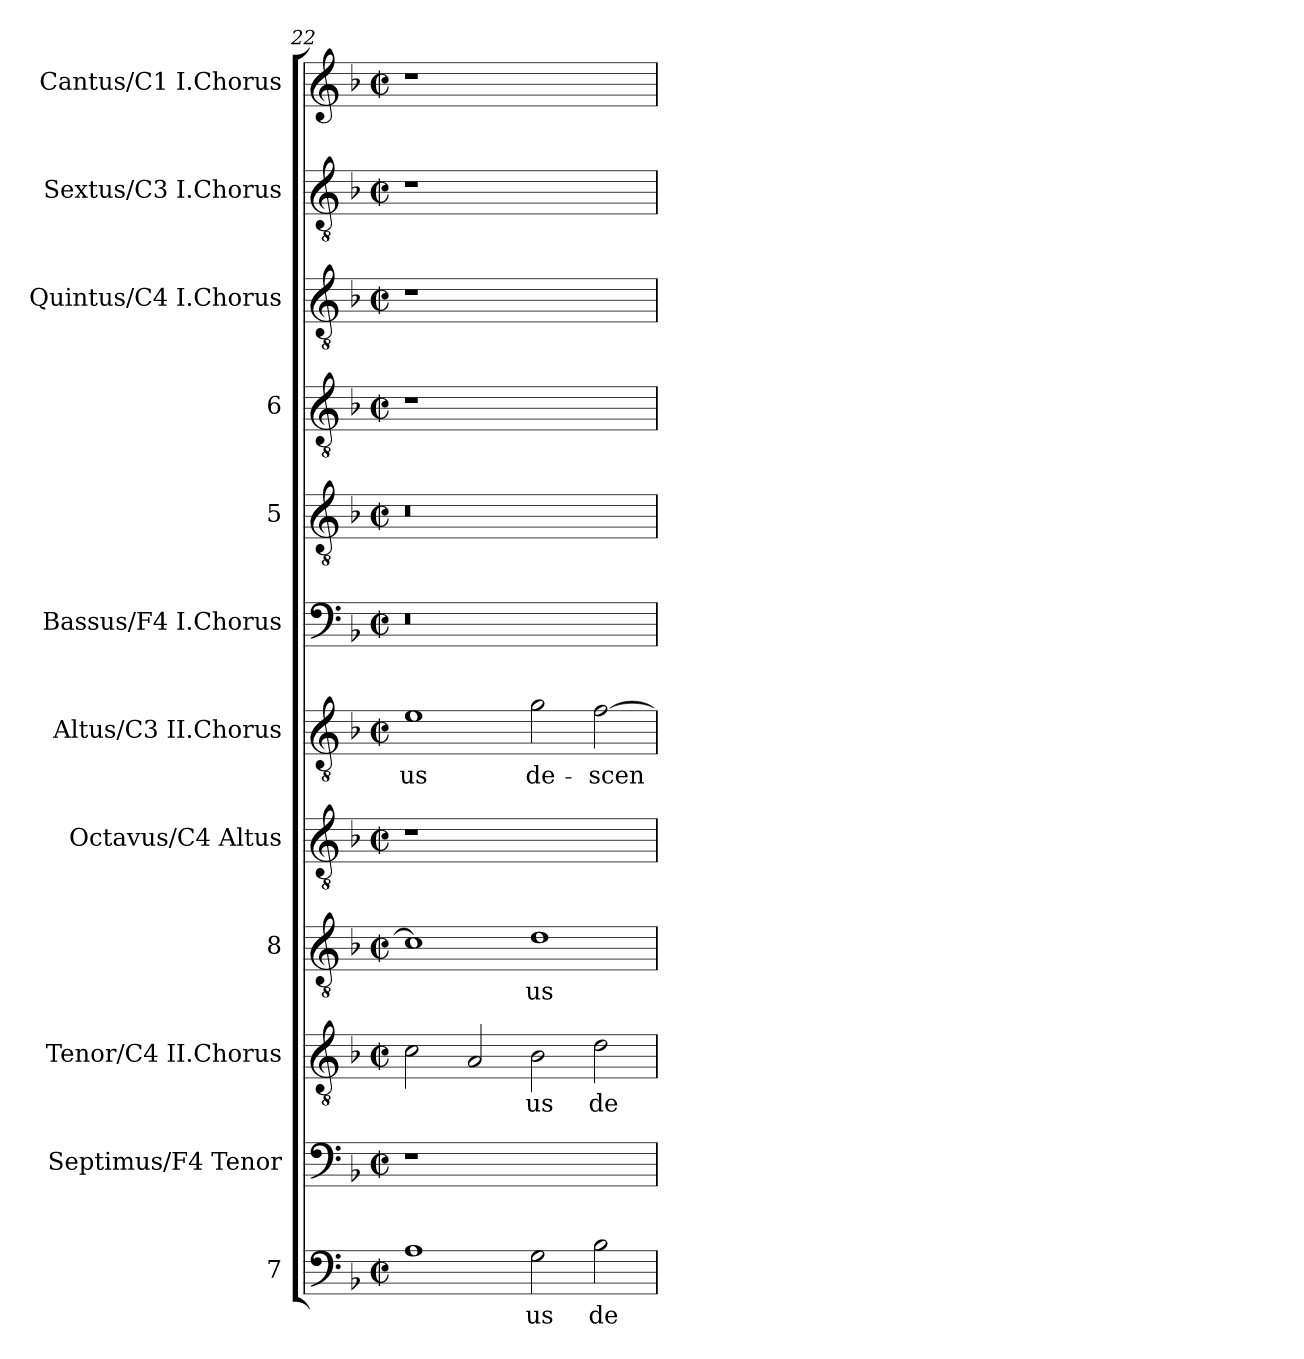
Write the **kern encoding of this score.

**kern	**text	**kern	**kern	**text	**kern	**text	**kern	**kern	**text	**kern	**kern	**kern	**kern	**kern	**kern
*part12	*part12	*part11	*part10	*part10	*part9	*part9	*part8	*part7	*part7	*part6	*part5	*part4	*part3	*part2	*part1
*staff12	*staff12	*staff11	*staff10	*staff10	*staff9	*staff9	*staff8	*staff7	*staff7	*staff6	*staff5	*staff4	*staff3	*staff2	*staff1
*I"7	*	*I"Septimus/F4  Tenor	*I"Tenor/C4  II.Chorus	*	*I"8	*	*I"Octavus/C4  Altus	*I"Altus/C3  II.Chorus	*	*I"Bassus/F4  I.Chorus	*I"5	*I"6	*I"Quintus/C4  I.Chorus	*I"Sextus/C3  I.Chorus	*I"Cantus/C1  I.Chorus
*	*	*	*I'T	*	*	*	*	*I'A	*	*I'B	*	*	*	*	*I'C
*clefF4	*	*clefF4	*clefGv2	*	*clefGv2	*	*clefGv2	*clefGv2	*	*clefF4	*clefGv2	*clefGv2	*clefGv2	*clefGv2	*clefG2
*k[b-]	*	*k[b-]	*k[b-]	*	*k[b-]	*	*k[b-]	*k[b-]	*	*k[b-]	*k[b-]	*k[b-]	*k[b-]	*k[b-]	*k[b-]
*F:	*	*F:	*F:	*	*F:	*	*F:	*F:	*	*F:	*F:	*F:	*F:	*F:	*F:
*M2/2	*	*M2/2	*M2/2	*	*M2/2	*	*M2/2	*M2/2	*	*M2/2	*M2/2	*M2/2	*M2/2	*M2/2	*M2/2
*met(c|)	*	*met(c|)	*met(c|)	*	*met(c|)	*	*met(c|)	*met(c|)	*	*met(c|)	*met(c|)	*met(c|)	*met(c|)	*met(c|)	*met(c|)
=22	=22	=22	=22	=22	=22	=22	=22	=22	=22	=22	=22	=22	=22	=22	=22
!	!LO:LY:b:cj	!	!	!LO:LY:b:cj	!	!LO:LY:b:cj	!	!	!LO:LY:b:cj	!	!	!	!	!	!
1A	--	1r	2c\	--	1c]	--	1r	1e	-us	0r	0r	1r	1r	1r	1r
!	!	!	!	!LO:LY:b:cj	!	!	!	!	!	!	!	!	!	!	!
.	.	.	2A/	--	.	.	.	.	.	.	.	.	.	.	.
!	!LO:LY:b:cj	!	!	!LO:LY:b:cj	!	!LO:LY:b:cj	!	!	!LO:LY:b:cj	!	!	!	!	!	!
2G\	-us	1ryy	2B-\	-us	1d	-us	1ryy	2g\	de-	.	.	1ryy	1ryy	1ryy	1ryy
!	!LO:LY:b:cj	!	!	!LO:LY:b:cj	!	!	!	!	!LO:LY:b:cj	!	!	!	!	!	!
2B-\	de-	.	2d\	de-	.	.	.	[>2f\	-scen-	.	.	.	.	.	.
=	=	=	=	=	=	=	=	=	=	=	=	=	=	=	=
*-	*-	*-	*-	*-	*-	*-	*-	*-	*-	*-	*-	*-	*-	*-	*-
